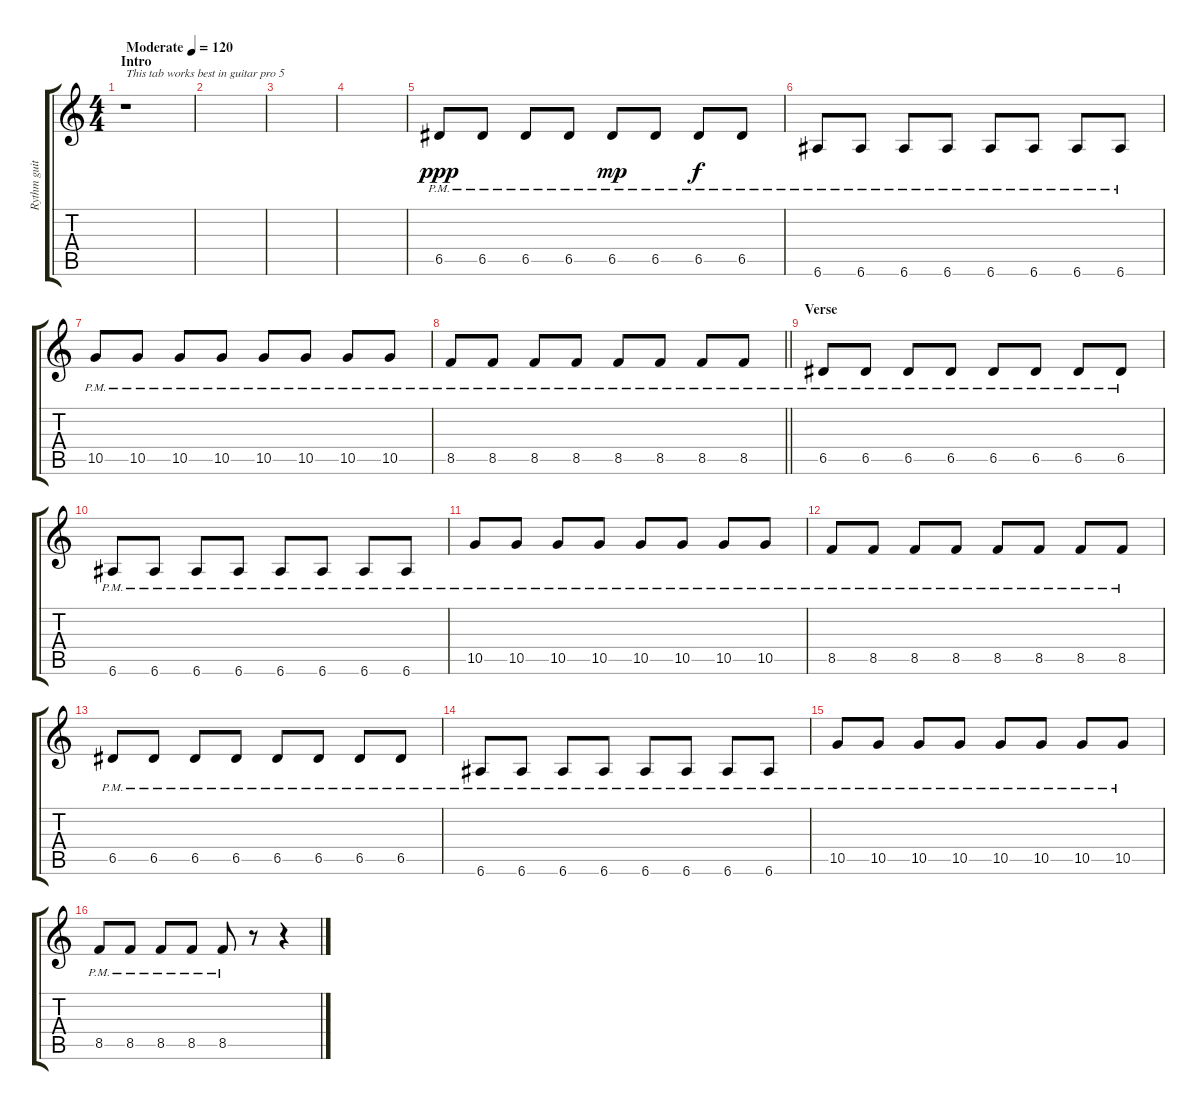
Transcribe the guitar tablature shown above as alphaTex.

\track ("Rythm guitar" "Rythm guit") {instrument acousticguitarnylon}
\staff {score tabs}
\tuning (E4 B3 G3 D3 A2 E2) {hide}
\ts (4 4)
\section ("" "Intro")
\tempo (120 "Moderate")
\clef g2
\ks c
r.1{txt "This tab works best in guitar pro 5" dy ppp instrument acousticguitarnylon} |
|
|
|
6.5{pm}.8 6.5{pm}.8 6.5{pm}.8 6.5{pm}.8 6.5{pm}.8{dy mp} 6.5{pm}.8 6.5{pm}.8{dy f} 6.5{pm}.8 |
6.6{pm}.8 6.6{pm}.8 6.6{pm}.8 6.6{pm}.8 6.6{pm}.8 6.6{pm}.8 6.6{pm}.8 6.6{pm}.8 |
10.5{pm}.8 10.5{pm}.8 10.5{pm}.8 10.5{pm}.8 10.5{pm}.8 10.5{pm}.8 10.5{pm}.8 10.5{pm}.8 |
\barLineRight lightlight
8.5{pm}.8 8.5{pm}.8 8.5{pm}.8 8.5{pm}.8 8.5{pm}.8 8.5{pm}.8 8.5{pm}.8 8.5{pm}.8 |
\section ("" "Verse")
6.5{pm}.8 6.5{pm}.8 6.5{pm}.8 6.5{pm}.8 6.5{pm}.8 6.5{pm}.8 6.5{pm}.8 6.5{pm}.8 |
6.6{pm}.8 6.6{pm}.8 6.6{pm}.8 6.6{pm}.8 6.6{pm}.8 6.6{pm}.8 6.6{pm}.8 6.6{pm}.8 |
10.5{pm}.8 10.5{pm}.8 10.5{pm}.8 10.5{pm}.8 10.5{pm}.8 10.5{pm}.8 10.5{pm}.8 10.5{pm}.8 |
8.5{pm}.8 8.5{pm}.8 8.5{pm}.8 8.5{pm}.8 8.5{pm}.8 8.5{pm}.8 8.5{pm}.8 8.5{pm}.8 |
6.5{pm}.8 6.5{pm}.8 6.5{pm}.8 6.5{pm}.8 6.5{pm}.8 6.5{pm}.8 6.5{pm}.8 6.5{pm}.8 |
6.6{pm}.8 6.6{pm}.8 6.6{pm}.8 6.6{pm}.8 6.6{pm}.8 6.6{pm}.8 6.6{pm}.8 6.6{pm}.8 |
10.5{pm}.8 10.5{pm}.8 10.5{pm}.8 10.5{pm}.8 10.5{pm}.8 10.5{pm}.8 10.5{pm}.8 10.5{pm}.8 |
8.5{pm}.8 8.5{pm}.8 8.5{pm}.8 8.5{pm}.8 8.5{pm}.8 r.8 r.4
